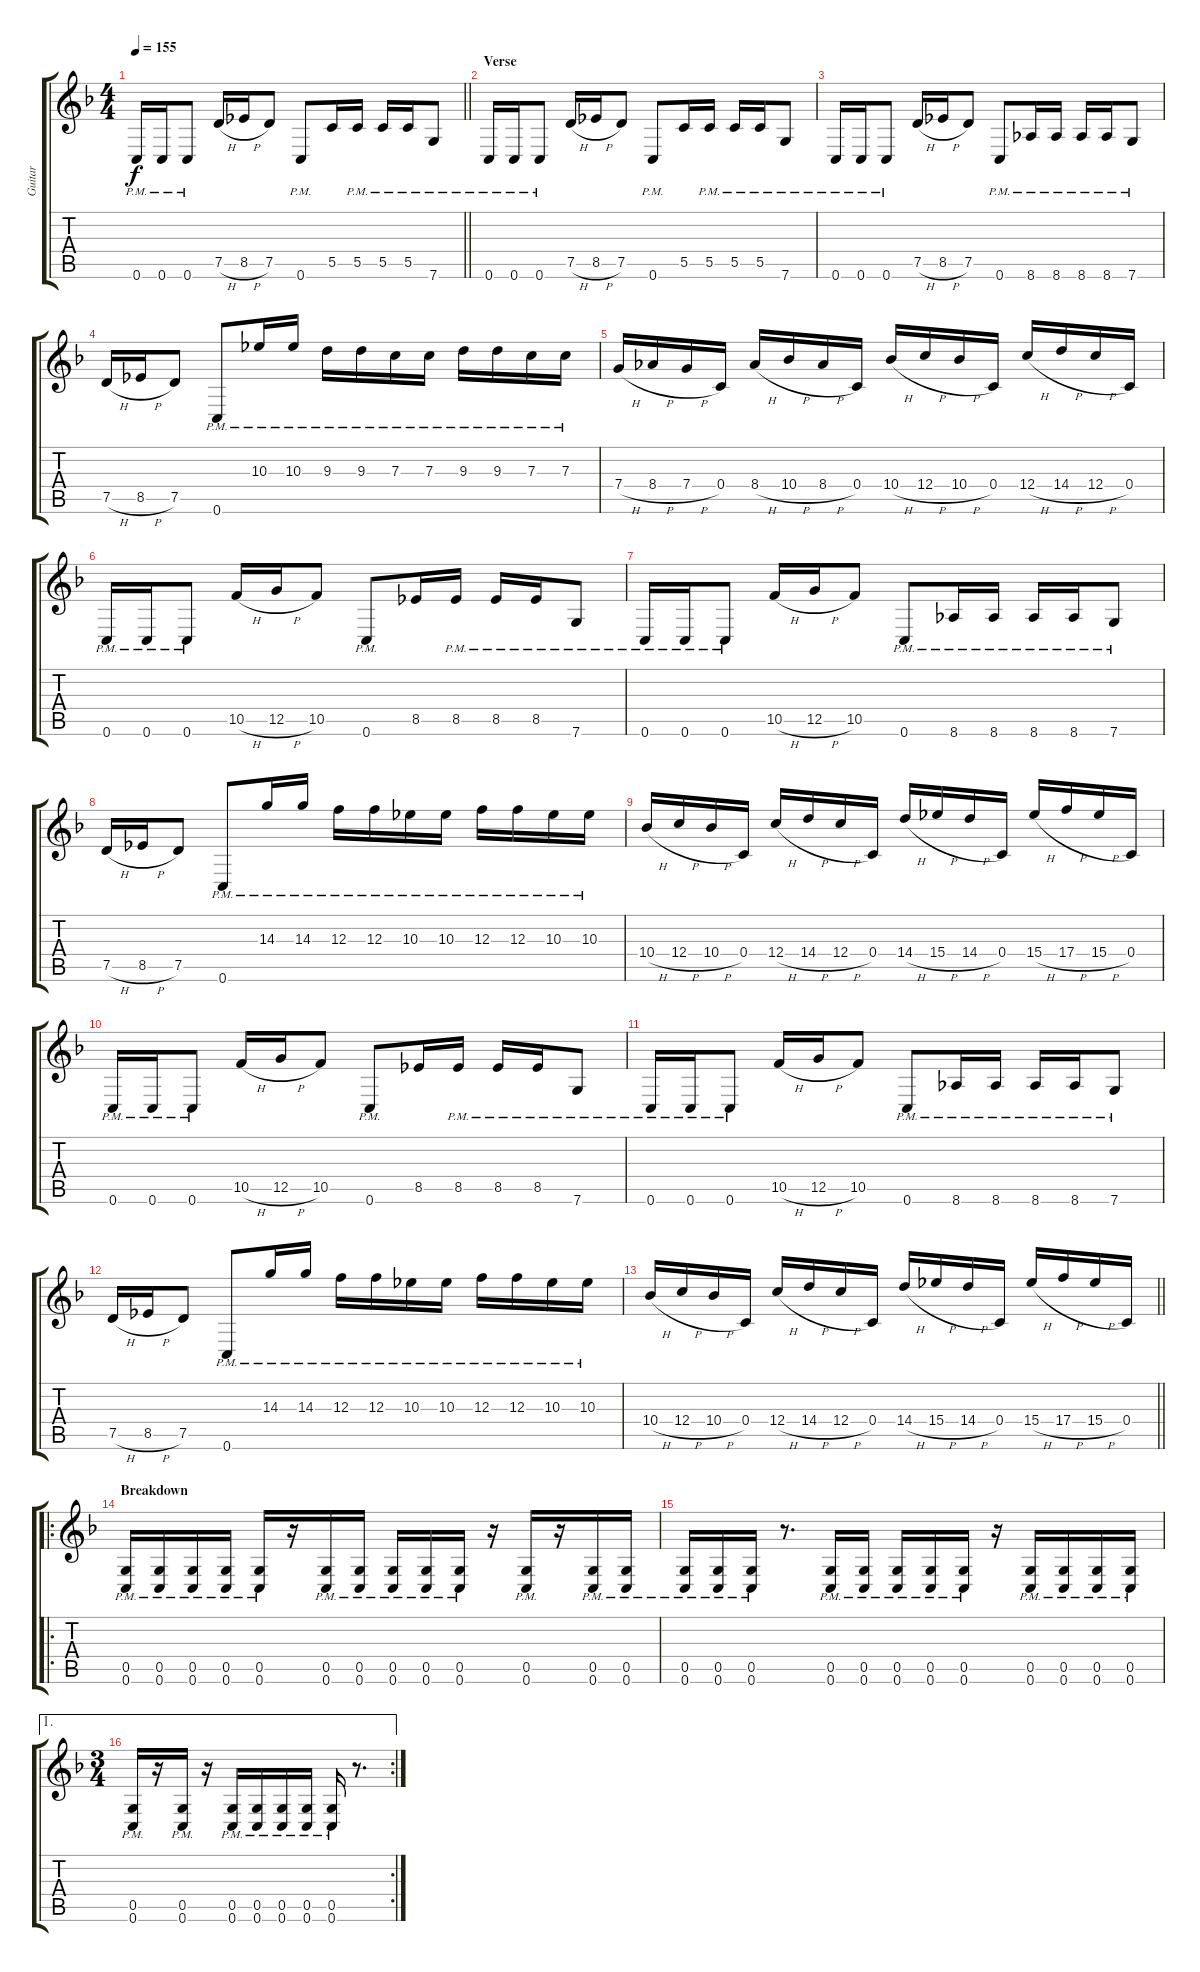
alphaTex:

\track ("Guitar" "Guitar") {instrument distortionguitar}
\staff {score tabs}
\tuning (D4 A3 F3 C3 G2 C2) {hide}
\ts (4 4)
\tempo 155
\clef g2
\barLineRight lightlight
\ks f
0.6{pm}.16{dy f} 0.6{pm}.16 0.6{pm}.8 7.5{h}.16 8.5{h}.16 7.5.8 0.6{pm}.8 5.5.16 5.5{pm}.16 5.5{pm}.16 5.5{pm}.16 7.6{pm}.8 |
\section ("" "Verse")
0.6{pm}.16 0.6{pm}.16 0.6{pm}.8 7.5{h}.16 8.5{h}.16 7.5.8 0.6{pm}.8 5.5.16 5.5{pm}.16 5.5{pm}.16 5.5{pm}.16 7.6{pm}.8 |
0.6{pm}.16 0.6{pm}.16 0.6{pm}.8 7.5{h}.16 8.5{h}.16 7.5.8 0.6{pm}.8 8.6{pm}.16 8.6{pm}.16 8.6{pm}.16 8.6{pm}.16 7.6{pm}.8 |
7.5{h}.16 8.5{h}.16 7.5.8 0.6{pm}.8 10.3{pm}.16 10.3{pm}.16 9.3{pm}.16 9.3{pm}.16 7.3{pm}.16 7.3{pm}.16 9.3{pm}.16 9.3{pm}.16 7.3{pm}.16 7.3{pm}.16 |
7.4{h}.16 8.4{h}.16 7.4{h}.16 0.4.16 8.4{h}.16 10.4{h}.16 8.4{h}.16 0.4.16 10.4{h}.16 12.4{h}.16 10.4{h}.16 0.4.16 12.4{h}.16 14.4{h}.16 12.4{h}.16 0.4.16 |
0.6{pm}.16 0.6{pm}.16 0.6{pm}.8 10.5{h}.16 12.5{h}.16 10.5.8 0.6{pm}.8 8.5.16 8.5{pm}.16 8.5{pm}.16 8.5{pm}.16 7.6{pm}.8 |
0.6{pm}.16 0.6{pm}.16 0.6{pm}.8 10.5{h}.16 12.5{h}.16 10.5.8 0.6{pm}.8 8.6{pm}.16 8.6{pm}.16 8.6{pm}.16 8.6{pm}.16 7.6{pm}.8 |
7.5{h}.16 8.5{h}.16 7.5.8 0.6{pm}.8 14.3{pm}.16 14.3{pm}.16 12.3{pm}.16 12.3{pm}.16 10.3{pm}.16 10.3{pm}.16 12.3{pm}.16 12.3{pm}.16 10.3{pm}.16 10.3{pm}.16 |
10.4{h}.16 12.4{h}.16 10.4{h}.16 0.4.16 12.4{h}.16 14.4{h}.16 12.4{h}.16 0.4.16 14.4{h}.16 15.4{h}.16 14.4{h}.16 0.4.16 15.4{h}.16 17.4{h}.16 15.4{h}.16 0.4.16 |
0.6{pm}.16 0.6{pm}.16 0.6{pm}.8 10.5{h}.16 12.5{h}.16 10.5.8 0.6{pm}.8 8.5.16 8.5{pm}.16 8.5{pm}.16 8.5{pm}.16 7.6{pm}.8 |
0.6{pm}.16 0.6{pm}.16 0.6{pm}.8 10.5{h}.16 12.5{h}.16 10.5.8 0.6{pm}.8 8.6{pm}.16 8.6{pm}.16 8.6{pm}.16 8.6{pm}.16 7.6{pm}.8 |
7.5{h}.16 8.5{h}.16 7.5.8 0.6{pm}.8 14.3{pm}.16 14.3{pm}.16 12.3{pm}.16 12.3{pm}.16 10.3{pm}.16 10.3{pm}.16 12.3{pm}.16 12.3{pm}.16 10.3{pm}.16 10.3{pm}.16 |
\barLineRight lightlight
10.4{h}.16 12.4{h}.16 10.4{h}.16 0.4.16 12.4{h}.16 14.4{h}.16 12.4{h}.16 0.4.16 14.4{h}.16 15.4{h}.16 14.4{h}.16 0.4.16 15.4{h}.16 17.4{h}.16 15.4{h}.16 0.4.16 |
\ro
\section ("" "Breakdown")
(0.5{pm} 0.6{pm}).16 (0.5{pm} 0.6{pm}).16 (0.5{pm} 0.6{pm}).16 (0.5{pm} 0.6{pm}).16 (0.5{pm} 0.6{pm}).16 r.16 (0.5{pm} 0.6{pm}).16 (0.5{pm} 0.6{pm}).16 (0.5{pm} 0.6{pm}).16 (0.5{pm} 0.6{pm}).16 (0.5{pm} 0.6{pm}).16 r.16 (0.5{pm} 0.6{pm}).16 r.16 (0.5{pm} 0.6{pm}).16 (0.5{pm} 0.6{pm}).16 |
(0.5{pm} 0.6{pm}).16 (0.5{pm} 0.6{pm}).16 (0.5{pm} 0.6{pm}).16 r.8{d} (0.5{pm} 0.6{pm}).16 (0.5{pm} 0.6{pm}).16 (0.5{pm} 0.6{pm}).16 (0.5{pm} 0.6{pm}).16 (0.5{pm} 0.6{pm}).16 r.16 (0.5{pm} 0.6{pm}).16 (0.5{pm} 0.6{pm}).16 (0.5{pm} 0.6{pm}).16 (0.5{pm} 0.6{pm}).16 |
\ae 1
\rc 2
\ts (3 4)
(0.5{pm} 0.6{pm}).16 r.16 (0.5{pm} 0.6{pm}).16 r.16 (0.5{pm} 0.6{pm}).16 (0.5{pm} 0.6{pm}).16 (0.5{pm} 0.6{pm}).16 (0.5{pm} 0.6{pm}).16 (0.5{pm} 0.6{pm}).16 r.8{d}
